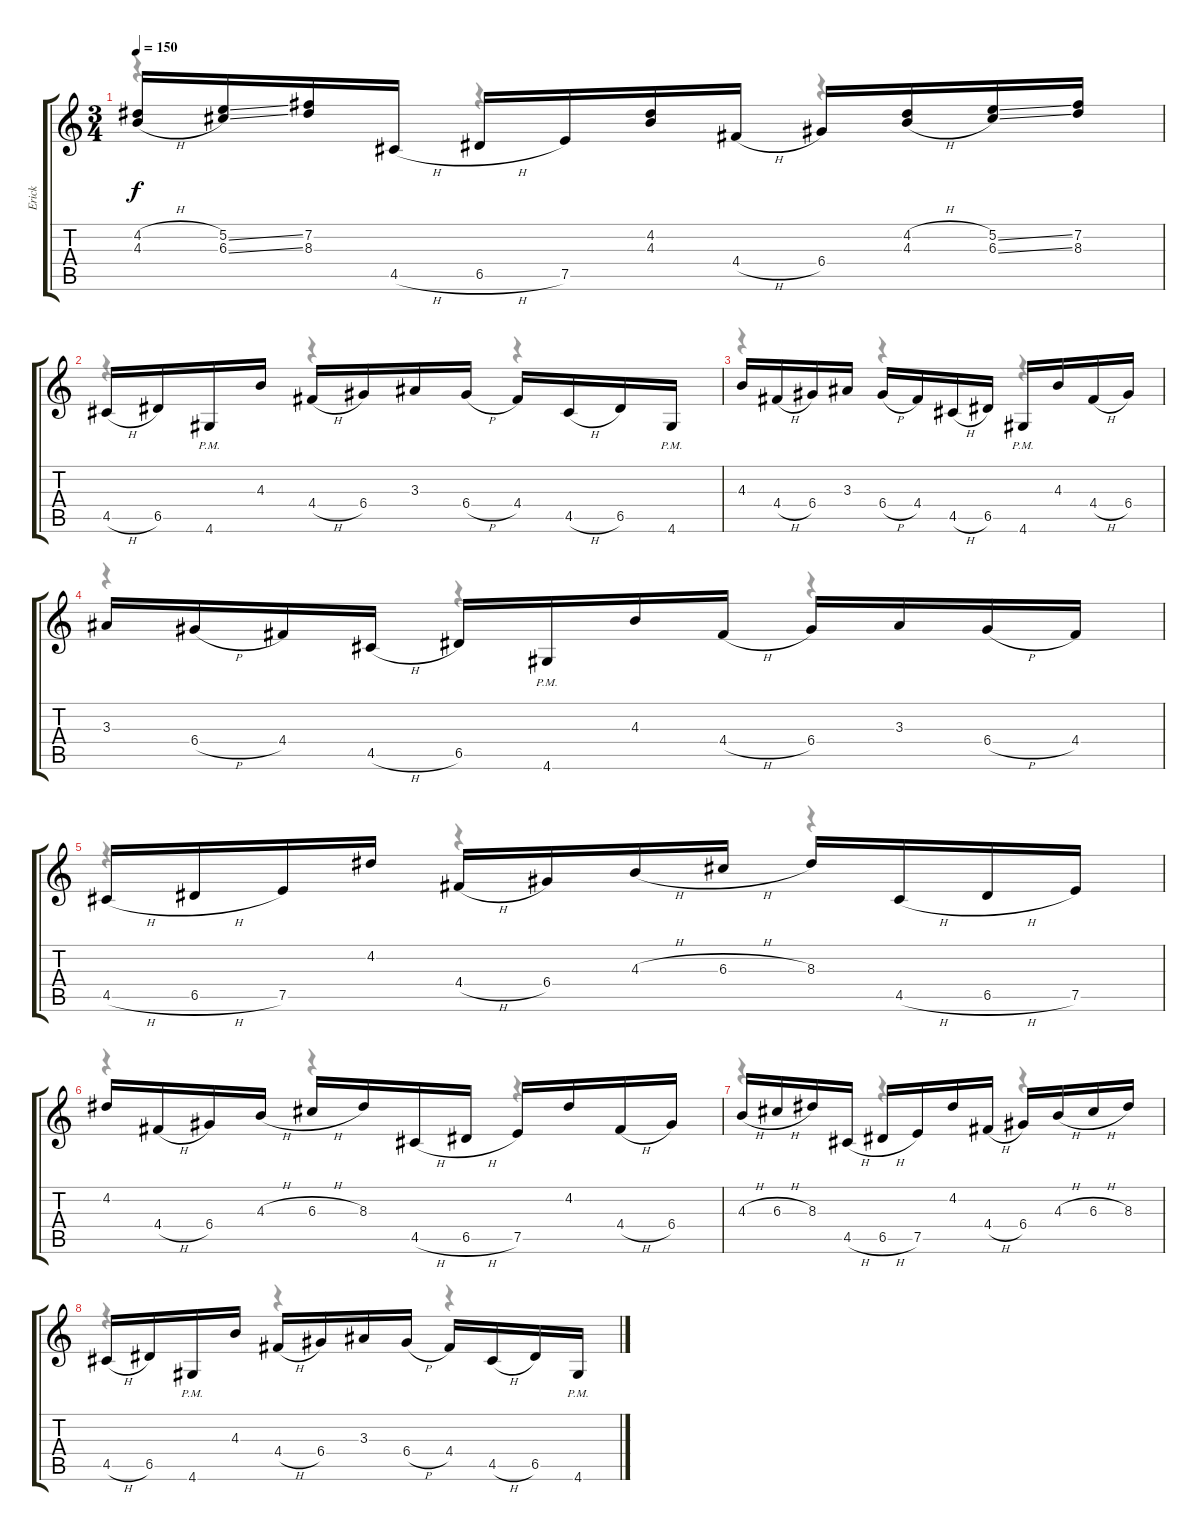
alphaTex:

\track ("Erick" "Erick") {instrument overdrivenguitar}
\staff {score tabs}
\tuning (E4 B3 G3 D3 A2 E2) {hide}
\voice
\ts (3 4)
\tempo 150
\clef g2
\ks c
(4.2{h} 4.3{h}).16{dy f} (5.2{ss} 6.3{ss}).16 (7.2 8.3).16 4.5{h}.16 6.5{h}.16 7.5.16 (4.2 4.3).16 4.4{h}.16 6.4.16 (4.2{h} 4.3{h}).16 (5.2{ss} 6.3{ss}).16 (7.2 8.3).16 |
4.5{h}.16 6.5.16 4.6{pm}.16 4.3.16 4.4{h}.16 6.4.16 3.3.16 6.4{h}.16 4.4.16 4.5{h}.16 6.5.16 4.6{pm}.16 |
4.3.16 4.4{h}.16 6.4.16 3.3.16 6.4{h}.16 4.4.16 4.5{h}.16 6.5.16 4.6{pm}.16 4.3.16 4.4{h}.16 6.4.16 |
3.3.16 6.4{h}.16 4.4.16 4.5{h}.16 6.5.16 4.6{pm}.16 4.3.16 4.4{h}.16 6.4.16 3.3.16 6.4{h}.16 4.4.16 |
4.5{h}.16 6.5{h}.16 7.5.16 4.2.16 4.4{h}.16 6.4.16 4.3{h}.16 6.3{h}.16 8.3.16 4.5{h}.16 6.5{h}.16 7.5.16 |
4.2.16 4.4{h}.16 6.4.16 4.3{h}.16 6.3{h}.16 8.3.16 4.5{h}.16 6.5{h}.16 7.5.16 4.2.16 4.4{h}.16 6.4.16 |
4.3{h}.16 6.3{h}.16 8.3.16 4.5{h}.16 6.5{h}.16 7.5.16 4.2.16 4.4{h}.16 6.4.16 4.3{h}.16 6.3{h}.16 8.3.16 |
4.5{h}.16 6.5.16 4.6{pm}.16 4.3.16 4.4{h}.16 6.4.16 3.3.16 6.4{h}.16 4.4.16 4.5{h}.16 6.5.16 4.6{pm}.16
\voice
\clef g2
\ottava regular
\simile none
\ks c
r.4{dy f} r.4 r.4 |
r.4 r.4 r.4 |
r.4 r.4 r.4 |
r.4 r.4 r.4 |
r.4 r.4 r.4 |
r.4 r.4 r.4 |
r.4 r.4 r.4 |
r.4 r.4 r.4
